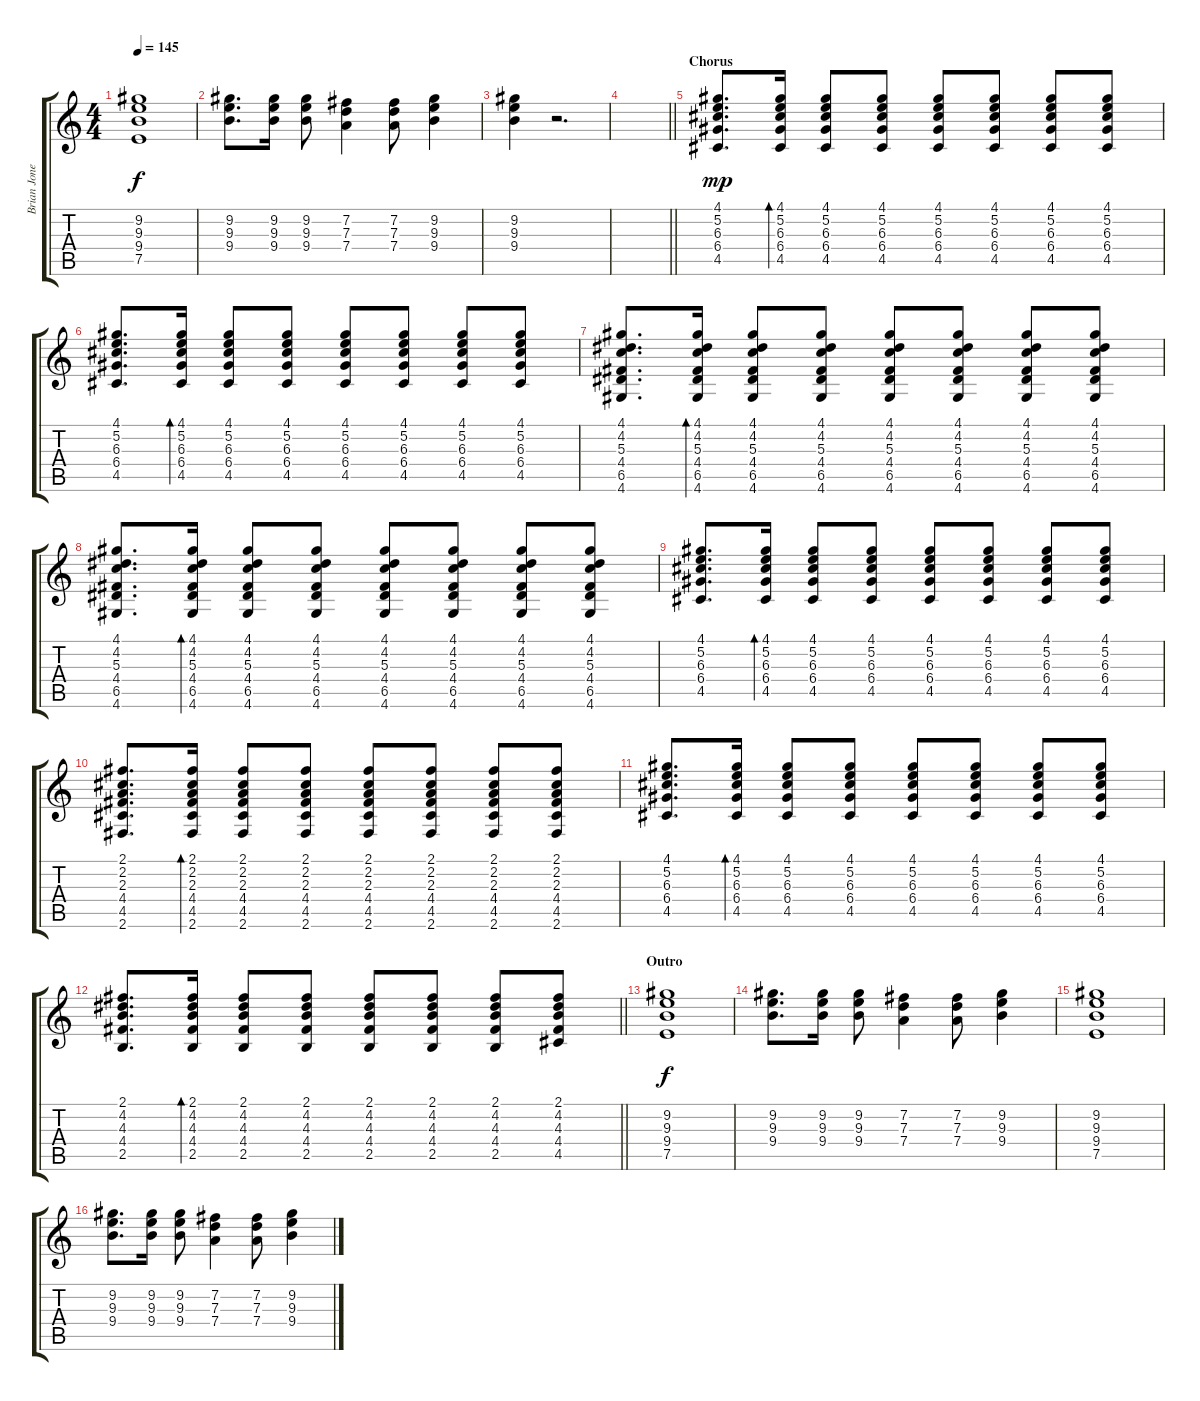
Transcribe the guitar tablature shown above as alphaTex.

\track ("Brian Jones" "Brian Jone") {instrument electricguitarclean}
\staff {score tabs}
\tuning (E4 B3 G3 D3 A2 E2) {hide}
\ts (4 4)
\tempo 145
\clef g2
\ks c
(9.2 9.3 9.4 7.5).1{dy f} |
(9.2 9.3 9.4).8{d} (9.2 9.3 9.4).16 (9.2 9.3 9.4).8 (7.2 7.3 7.4).4 (7.2 7.3 7.4).8 (9.2 9.3 9.4).4 |
(9.2 9.3 9.4).4 r.2{d} |
\barLineRight lightlight
|
\section ("" "Chorus")
(4.1 5.2 6.3 6.4 4.5).8{d dy mp} (4.1 5.2 6.3 6.4 4.5).16{bd 30} (4.1 5.2 6.3 6.4 4.5).8 (4.1 5.2 6.3 6.4 4.5).8 (4.1 5.2 6.3 6.4 4.5).8 (4.1 5.2 6.3 6.4 4.5).8 (4.1 5.2 6.3 6.4 4.5).8 (4.1 5.2 6.3 6.4 4.5).8 |
(4.1 5.2 6.3 6.4 4.5).8{d} (4.1 5.2 6.3 6.4 4.5).16{bd 30} (4.1 5.2 6.3 6.4 4.5).8 (4.1 5.2 6.3 6.4 4.5).8 (4.1 5.2 6.3 6.4 4.5).8 (4.1 5.2 6.3 6.4 4.5).8 (4.1 5.2 6.3 6.4 4.5).8 (4.1 5.2 6.3 6.4 4.5).8 |
(4.1 4.2 5.3 4.4 6.5 4.6).8{d} (4.1 4.2 5.3 4.4 6.5 4.6).16{bd 30} (4.1 4.2 5.3 4.4 6.5 4.6).8 (4.1 4.2 5.3 4.4 6.5 4.6).8 (4.1 4.2 5.3 4.4 6.5 4.6).8 (4.1 4.2 5.3 4.4 6.5 4.6).8 (4.1 4.2 5.3 4.4 6.5 4.6).8 (4.1 4.2 5.3 4.4 6.5 4.6).8 |
(4.1 4.2 5.3 4.4 6.5 4.6).8{d} (4.1 4.2 5.3 4.4 6.5 4.6).16{bd 30} (4.1 4.2 5.3 4.4 6.5 4.6).8 (4.1 4.2 5.3 4.4 6.5 4.6).8 (4.1 4.2 5.3 4.4 6.5 4.6).8 (4.1 4.2 5.3 4.4 6.5 4.6).8 (4.1 4.2 5.3 4.4 6.5 4.6).8 (4.1 4.2 5.3 4.4 6.5 4.6).8 |
(4.1 5.2 6.3 6.4 4.5).8{d} (4.1 5.2 6.3 6.4 4.5).16{bd 30} (4.1 5.2 6.3 6.4 4.5).8 (4.1 5.2 6.3 6.4 4.5).8 (4.1 5.2 6.3 6.4 4.5).8 (4.1 5.2 6.3 6.4 4.5).8 (4.1 5.2 6.3 6.4 4.5).8 (4.1 5.2 6.3 6.4 4.5).8 |
(2.1 2.2 2.3 4.4 4.5 2.6).8{d} (2.1 2.2 2.3 4.4 4.5 2.6).16{bd 30} (2.1 2.2 2.3 4.4 4.5 2.6).8 (2.1 2.2 2.3 4.4 4.5 2.6).8 (2.1 2.2 2.3 4.4 4.5 2.6).8 (2.1 2.2 2.3 4.4 4.5 2.6).8 (2.1 2.2 2.3 4.4 4.5 2.6).8 (2.1 2.2 2.3 4.4 4.5 2.6).8 |
(4.1 5.2 6.3 6.4 4.5).8{d} (4.1 5.2 6.3 6.4 4.5).16{bd 30} (4.1 5.2 6.3 6.4 4.5).8 (4.1 5.2 6.3 6.4 4.5).8 (4.1 5.2 6.3 6.4 4.5).8 (4.1 5.2 6.3 6.4 4.5).8 (4.1 5.2 6.3 6.4 4.5).8 (4.1 5.2 6.3 6.4 4.5).8 |
\barLineRight lightlight
(2.1 4.2 4.3 4.4 2.5).8{d} (2.1 4.2 4.3 4.4 2.5).16{bd 30} (2.1 4.2 4.3 4.4 2.5).8 (2.1 4.2 4.3 4.4 2.5).8 (2.1 4.2 4.3 4.4 2.5).8 (2.1 4.2 4.3 4.4 2.5).8 (2.1 4.2 4.3 4.4 2.5).8 (2.1 4.2 4.3 4.4 4.5).8 |
\section ("" "Outro")
(9.2 9.3 9.4 7.5).1{dy f} |
(9.2 9.3 9.4).8{d} (9.2 9.3 9.4).16 (9.2 9.3 9.4).8 (7.2 7.3 7.4).4 (7.2 7.3 7.4).8 (9.2 9.3 9.4).4 |
(9.2 9.3 9.4 7.5).1 |
(9.2 9.3 9.4).8{d} (9.2 9.3 9.4).16 (9.2 9.3 9.4).8 (7.2 7.3 7.4).4 (7.2 7.3 7.4).8 (9.2 9.3 9.4).4
